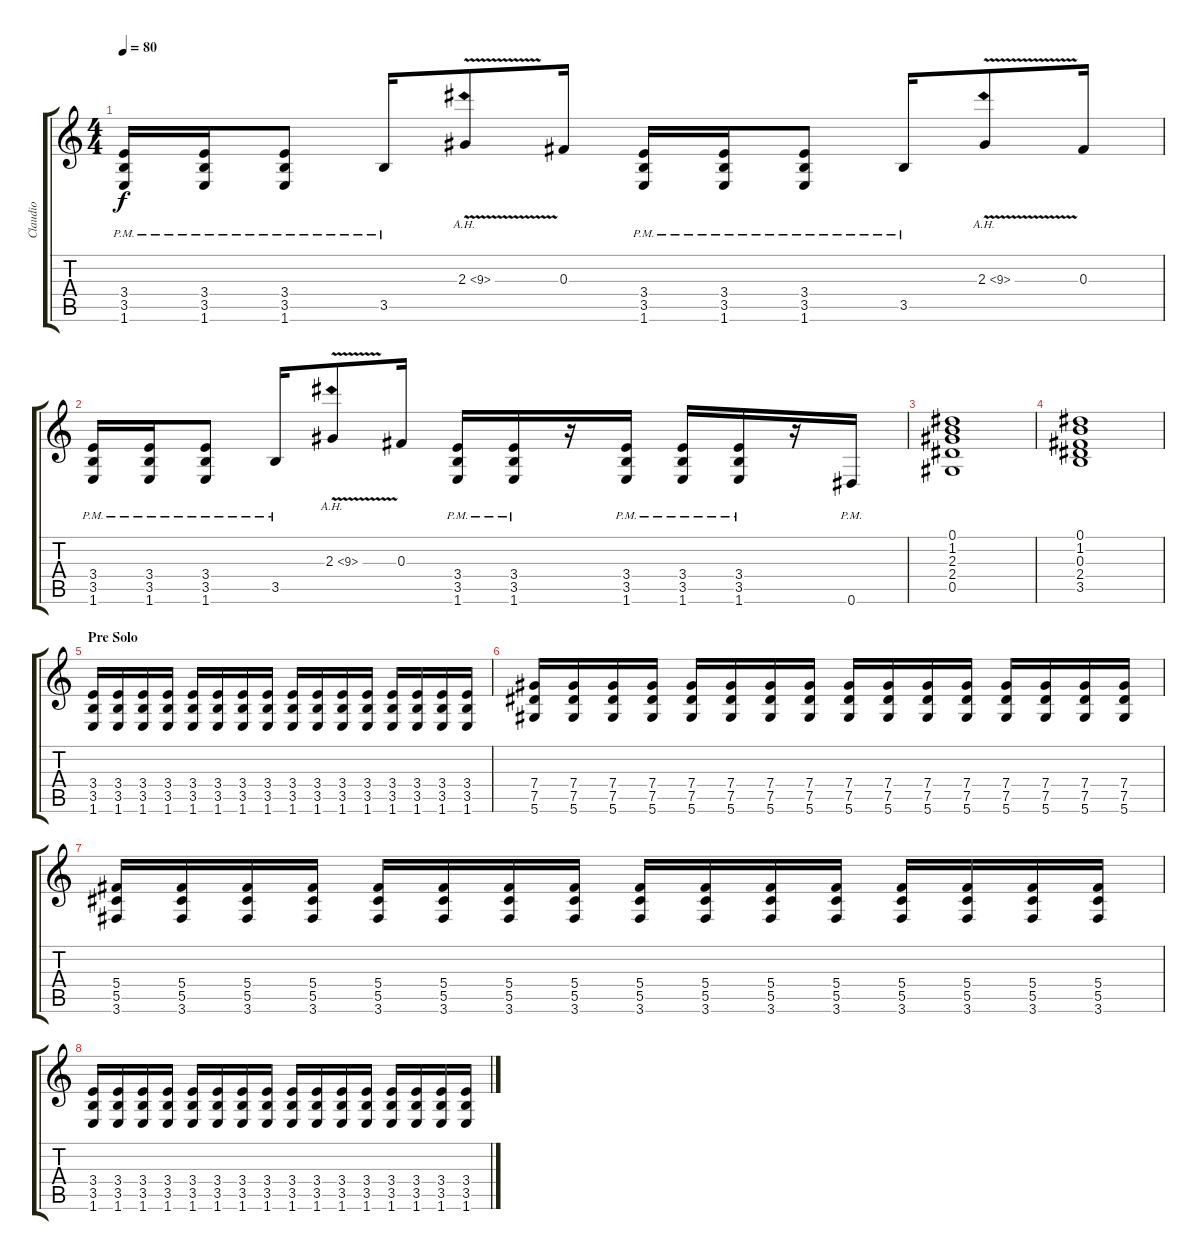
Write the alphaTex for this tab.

\track ("Claudio" "Claudio") {instrument distortionguitar}
\staff {score tabs}
\tuning (Eb4 Bb3 Gb3 Db3 Ab2 Eb2) {hide}
\ts (4 4)
\tempo 80
\clef g2
\ks c
(3.4{pm} 3.5{pm} 1.6{pm}).16{dy f} (3.4{pm} 3.5{pm} 1.6{pm}).16 (3.4{pm} 3.5{pm} 1.6{pm}).8 3.5{pm}.16 2.3{ah 7 v}.8 0.3.16 (3.4{pm} 3.5{pm} 1.6{pm}).16 (3.4{pm} 3.5{pm} 1.6{pm}).16 (3.4{pm} 3.5{pm} 1.6{pm}).8 3.5{pm}.16 2.3{ah 7 v}.8 0.3.16 |
(3.4{pm} 3.5{pm} 1.6{pm}).16 (3.4{pm} 3.5{pm} 1.6{pm}).16 (3.4{pm} 3.5{pm} 1.6{pm}).8 3.5{pm}.16 2.3{ah 7 v}.8 0.3.16 (3.4{pm} 3.5{pm} 1.6{pm}).16 (3.4{pm} 3.5{pm} 1.6{pm}).16 r.16 (3.4{pm} 3.5{pm} 1.6{pm}).16 (3.4{pm} 3.5{pm} 1.6{pm}).16 (3.4{pm} 3.5{pm} 1.6{pm}).16 r.16 0.6{pm}.16 |
(0.1 1.2 2.3 2.4 0.5).1 |
(0.1 1.2 0.3 2.4 3.5).1 |
\section ("" "Pre Solo")
(3.4 3.5 1.6).16{volume 11 instrument electricguitarmuted} (3.4 3.5 1.6).16 (3.4 3.5 1.6).16 (3.4 3.5 1.6).16 (3.4 3.5 1.6).16 (3.4 3.5 1.6).16 (3.4 3.5 1.6).16 (3.4 3.5 1.6).16 (3.4 3.5 1.6).16 (3.4 3.5 1.6).16 (3.4 3.5 1.6).16 (3.4 3.5 1.6).16 (3.4 3.5 1.6).16 (3.4 3.5 1.6).16 (3.4 3.5 1.6).16 (3.4 3.5 1.6).16 |
(7.4 7.5 5.6).16 (7.4 7.5 5.6).16 (7.4 7.5 5.6).16 (7.4 7.5 5.6).16 (7.4 7.5 5.6).16 (7.4 7.5 5.6).16 (7.4 7.5 5.6).16 (7.4 7.5 5.6).16 (7.4 7.5 5.6).16 (7.4 7.5 5.6).16 (7.4 7.5 5.6).16 (7.4 7.5 5.6).16 (7.4 7.5 5.6).16 (7.4 7.5 5.6).16 (7.4 7.5 5.6).16 (7.4 7.5 5.6).16 |
(5.4 5.5 3.6).16 (5.4 5.5 3.6).16 (5.4 5.5 3.6).16 (5.4 5.5 3.6).16 (5.4 5.5 3.6).16 (5.4 5.5 3.6).16 (5.4 5.5 3.6).16 (5.4 5.5 3.6).16 (5.4 5.5 3.6).16 (5.4 5.5 3.6).16 (5.4 5.5 3.6).16 (5.4 5.5 3.6).16 (5.4 5.5 3.6).16 (5.4 5.5 3.6).16 (5.4 5.5 3.6).16 (5.4 5.5 3.6).16 |
(3.4 3.5 1.6).16 (3.4 3.5 1.6).16 (3.4 3.5 1.6).16 (3.4 3.5 1.6).16 (3.4 3.5 1.6).16 (3.4 3.5 1.6).16 (3.4 3.5 1.6).16 (3.4 3.5 1.6).16 (3.4 3.5 1.6).16 (3.4 3.5 1.6).16 (3.4 3.5 1.6).16 (3.4 3.5 1.6).16 (3.4 3.5 1.6).16 (3.4 3.5 1.6).16 (3.4 3.5 1.6).16 (3.4 3.5 1.6).16
